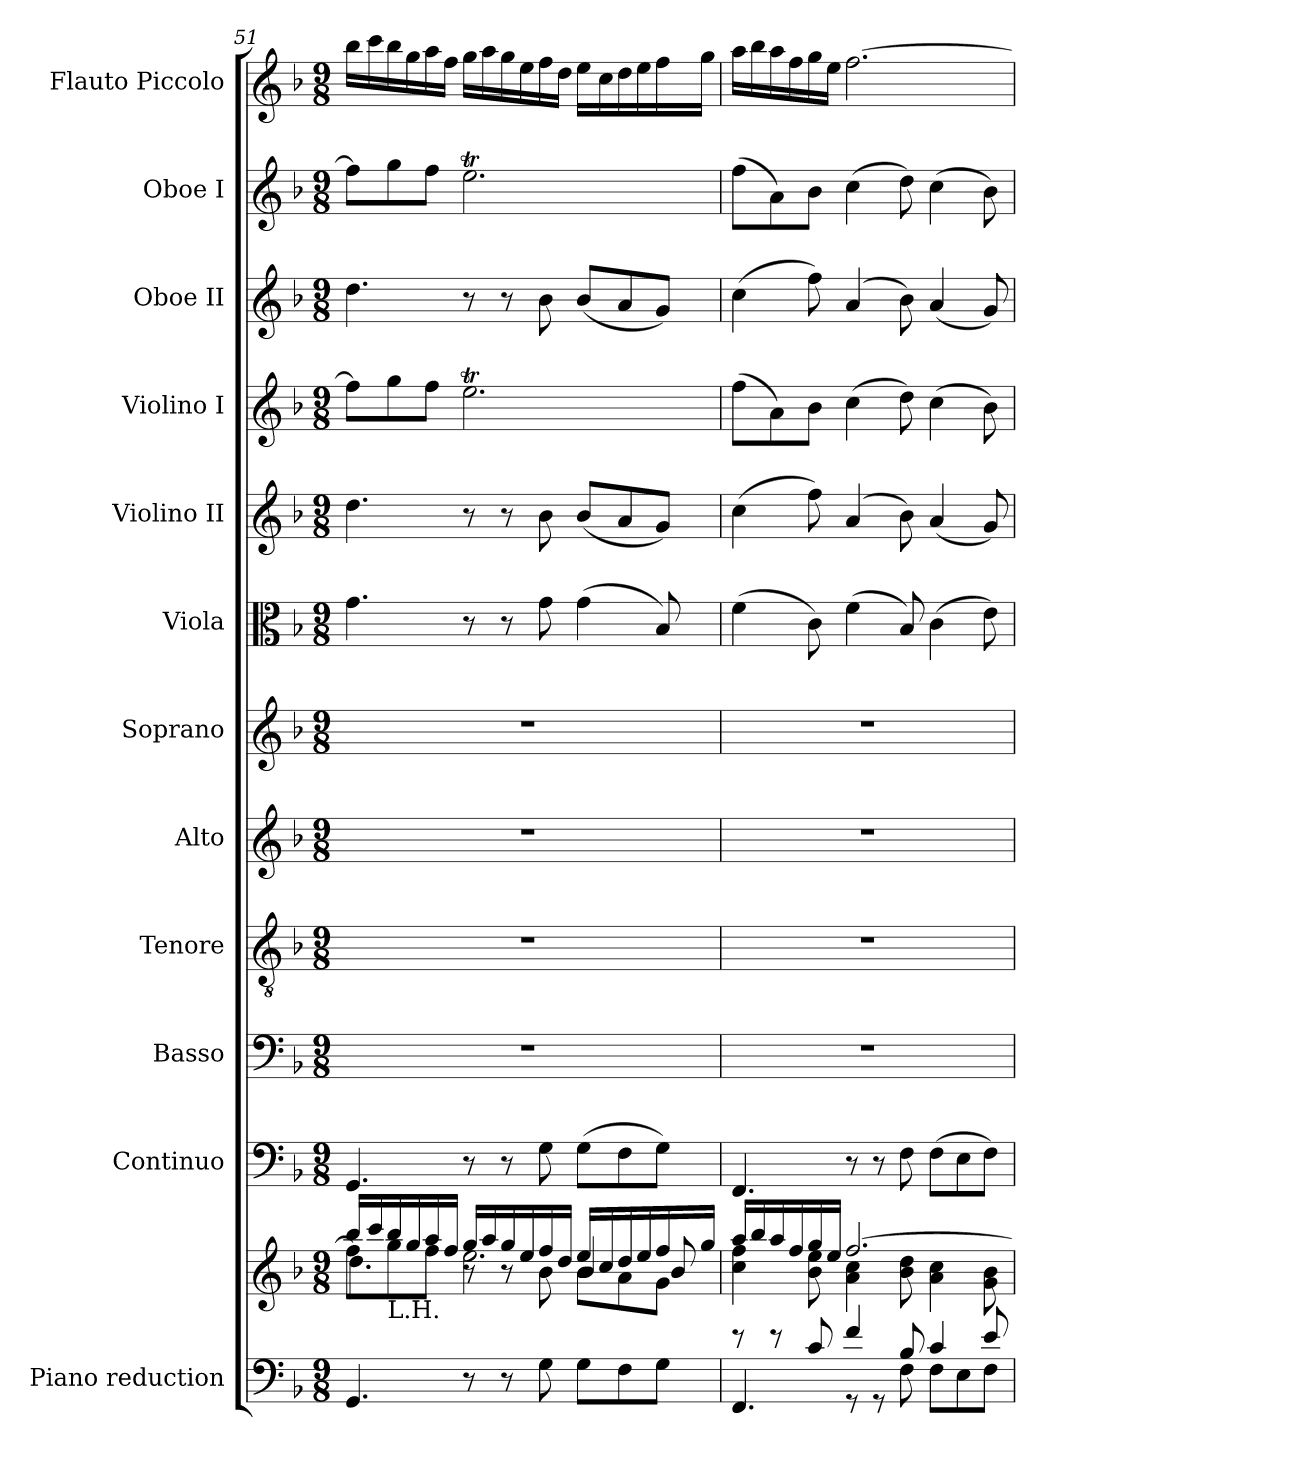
**kern	**kern	**kern	**kern	**kern	**kern	**kern	**kern	**kern	**kern	**kern	**kern	**kern
*part12	*part12	*part11	*part10	*part9	*part8	*part7	*part6	*part5	*part4	*part3	*part2	*part1
*staff13	*staff12	*staff11	*staff10	*staff9	*staff8	*staff7	*staff6	*staff5	*staff4	*staff3	*staff2	*staff1
*I"Piano reduction	*	*I"Continuo	*I"Basso	*I"Tenore	*I"Alto	*I"Soprano	*I"Viola	*I"Violino II	*I"Violino I	*I"Oboe II	*I"Oboe I	*I"Flauto Piccolo
*I'Pno	*	*	*	*	*	*	*	*	*	*I'Ob	*I'Ob	*I'Picc
!!LO:PB:g=z
*clefF4	*clefG2	*clefF4	*clefF4	*clefGv2	*clefG2	*clefG2	*clefC3	*clefG2	*clefG2	*clefG2	*clefG2	*clefG2
*	*	*	*	*	*	*	*	*	*	*	*	*ITrd-7c-12
*k[b-]	*k[b-]	*k[b-]	*k[b-]	*k[b-]	*k[b-]	*k[b-]	*k[b-]	*k[b-]	*k[b-]	*k[b-]	*k[b-]	*k[b-]
*M9/8	*M9/8	*M9/8	*M9/8	*M9/8	*M9/8	*M9/8	*M9/8	*M9/8	*M9/8	*M9/8	*M9/8	*M9/8
=51	=51	=51	=51	=51	=51	=51	=51	=51	=51	=51	=51	=51
*	*^	*	*	*	*	*	*	*	*	*	*	*
*	*	*^	*	*	*	*	*	*	*	*	*	*	*
*	*	*	*^	*	*	*	*	*	*	*	*	*	*	*
4.GG/	16bb-/LL	8ff\L]	4.dd\	4.ryy	4.GG/	8%9r	8%9r	8%9r	8%9r	4.g\	4.dd\	8ff\L]	4.dd\	8ff\L]	16bbb-\LL
.	16ccc/	.	.	.	.	.	.	.	.	.	.	.	.	.	16cccc\
!	!LO:TX:b:t=L.H.	!	!	!	!	!	!	!	!	!	!	!	!	!	!
.	16bb-/	8gg\	.	.	.	.	.	.	.	.	.	8gg\	.	8gg\	16bbb-\
.	16gg/	.	.	.	.	.	.	.	.	.	.	.	.	.	16ggg\
.	16aa/	8ff\J	.	.	.	.	.	.	.	.	.	8ff\J	.	8ff\J	16aaa\
.	16ff/JJ	.	.	.	.	.	.	.	.	.	.	.	.	.	16fff\JJ
8r	16gg/LL	2.ee\	8r	4.ryy	8r	.	.	.	.	8r	8r	2.eet\	8r	2.eet\	16ggg\LL
.	16aa/	.	.	.	.	.	.	.	.	.	.	.	.	.	16aaa\
8r	16gg/	.	8r	.	8r	.	.	.	.	8r	8r	.	8r	.	16ggg\
.	16ee/	.	.	.	.	.	.	.	.	.	.	.	.	.	16eee\
8G\	16ff/	.	8b-\	.	8G\	.	.	.	.	8g\	8b-\	.	8b-\	.	16fff\
.	16dd/JJ	.	.	.	.	.	.	.	.	.	.	.	.	.	16ddd\JJ
8G\L	16ee/LL	.	4b-/	8b-\L	(8G\L	.	.	.	.	(4g\	(8b-/L	.	(8b-/L	.	16eee\LL
.	16cc/	.	.	.	.	.	.	.	.	.	.	.	.	.	16ccc\
8F\	16dd/	.	.	8a\	8F\	.	.	.	.	.	8a/	.	8a/	.	16ddd\
.	16ee/	.	.	.	.	.	.	.	.	.	.	.	.	.	16eee\
8G\J	16ff/	.	8b-/	8g\J	8G\J)	.	.	.	.	8B-/)	8g/J)	.	8g/J)	.	16fff\
.	16gg/JJ	.	.	.	.	.	.	.	.	.	.	.	.	.	16ggg\JJ
*	*	*v	*v	*v	*	*	*	*	*	*	*	*	*	*	*
=52	=52	=52	=52	=52	=52	=52	=52	=52	=52	=52	=52	=52	=52
*^	*	*	*	*	*	*	*	*	*	*	*	*	*
8r	4.FF/	16aa/LL	4cc\ 4ff\	4.FF/	8%9r	8%9r	8%9r	8%9r	(4f\	(4cc\	(8ff\L	(4cc\	(8ff\L	16aaa\LL
.	.	16bb-/	.	.	.	.	.	.	.	.	.	.	.	16bbb-\
8r	.	16aa/	.	.	.	.	.	.	.	.	8a\)	.	8a\)	16aaa\
.	.	16ff/	.	.	.	.	.	.	.	.	.	.	.	16fff\
8c/	.	16gg/	8b-\ 8ee\	.	.	.	.	.	8c\)	8ff\)	8b-\J	8ff\)	8b-\J	16ggg\
.	.	16ee/JJ	.	.	.	.	.	.	.	.	.	.	.	16eee\JJ
4f/	8r	[2.ff/	4a\ 4cc\	8r	.	.	.	.	(4f\	(4a/	(4cc\	(4a/	(4cc\	[2.fff\
.	8r	.	.	8r	.	.	.	.	.	.	.	.	.	.
8B-/	8F\	.	8b-\ 8dd\	8F\	.	.	.	.	8B-/)	8b-\)	8dd\)	8b-\)	8dd\)	.
4c/	8F\L	.	4a\ 4cc\	(8F\L	.	.	.	.	(4c\	(4a/	(4cc\	(4a/	(4cc\	.
.	8E\	.	.	8E\	.	.	.	.	.	.	.	.	.	.
8e/	8F\J	.	8g\ 8b-\	8F\J)	.	.	.	.	8e\)	8g/)	8b-\)	8g/)	8b-\)	.
*v	*v	*	*	*	*	*	*	*	*	*	*	*	*	*
*	*v	*v	*	*	*	*	*	*	*	*	*	*	*
=	=	=	=	=	=	=	=	=	=	=	=	=
*-	*-	*-	*-	*-	*-	*-	*-	*-	*-	*-	*-	*-
